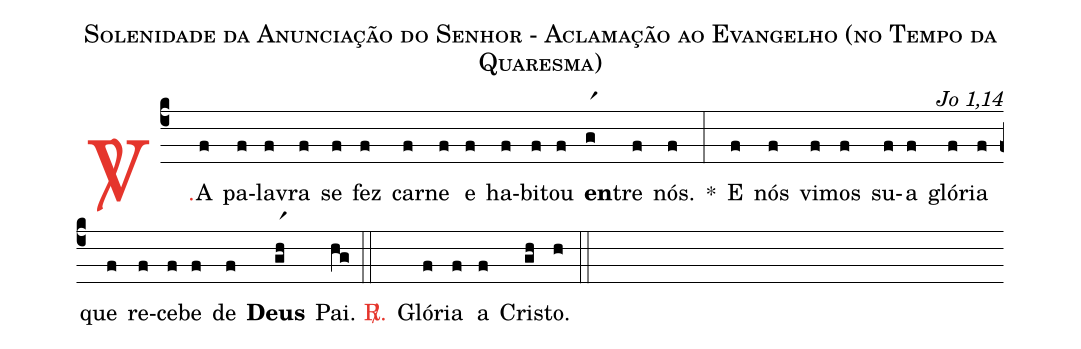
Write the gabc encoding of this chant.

name: Solenidade da Anunciação do Senhor - Aclamação ao Evangelho (no Tempo da Quaresma);
commentary: Jo 1,14;
%%
(c4)

<c><sp>V/</sp>.</c>() A(f) pa(f)la(f)vra(f) se(f) fez(f) car(f)ne(f) e(f) ha(f)bi(f)tou(f) <b>en</b>(gr1)tre(f) nós.(f) *(:) E(f) nós(f) vi(f)mos(f) su(f)a(f) gló(f)ria(f) que(f) re(f)ce(f)be(f) de(f) <b>Deus</b>(gr1h) Pai.(hg)

(::)

<c><sp>R/</sp>.</c>() Gló(f)ria(f) a(f) Cris(gh)to.(h)

(::)
